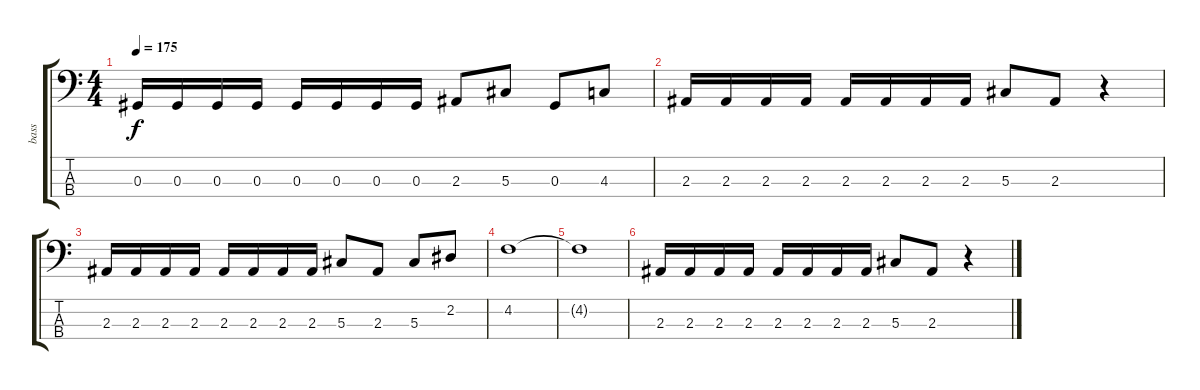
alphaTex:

\track ("bass" "bass") {instrument electricbassfinger}
\staff {score tabs}
\tuning (Gb2 Db2 Ab1 Eb1) {hide}
\ts (4 4)
\tempo 175
\clef f4
\ks c
0.3.16{dy f} 0.3.16 0.3.16 0.3.16 0.3.16 0.3.16 0.3.16 0.3.16 2.3.8 5.3.8 0.3.8 4.3.8 |
2.3.16 2.3.16 2.3.16 2.3.16 2.3.16 2.3.16 2.3.16 2.3.16 5.3.8 2.3.8 r.4 |
2.3.16 2.3.16 2.3.16 2.3.16 2.3.16 2.3.16 2.3.16 2.3.16 5.3.8 2.3.8 5.3.8 2.2.8 |
4.2.1 |
4.2{t}.1 |
2.3.16 2.3.16 2.3.16 2.3.16 2.3.16 2.3.16 2.3.16 2.3.16 5.3.8 2.3.8 r.4
